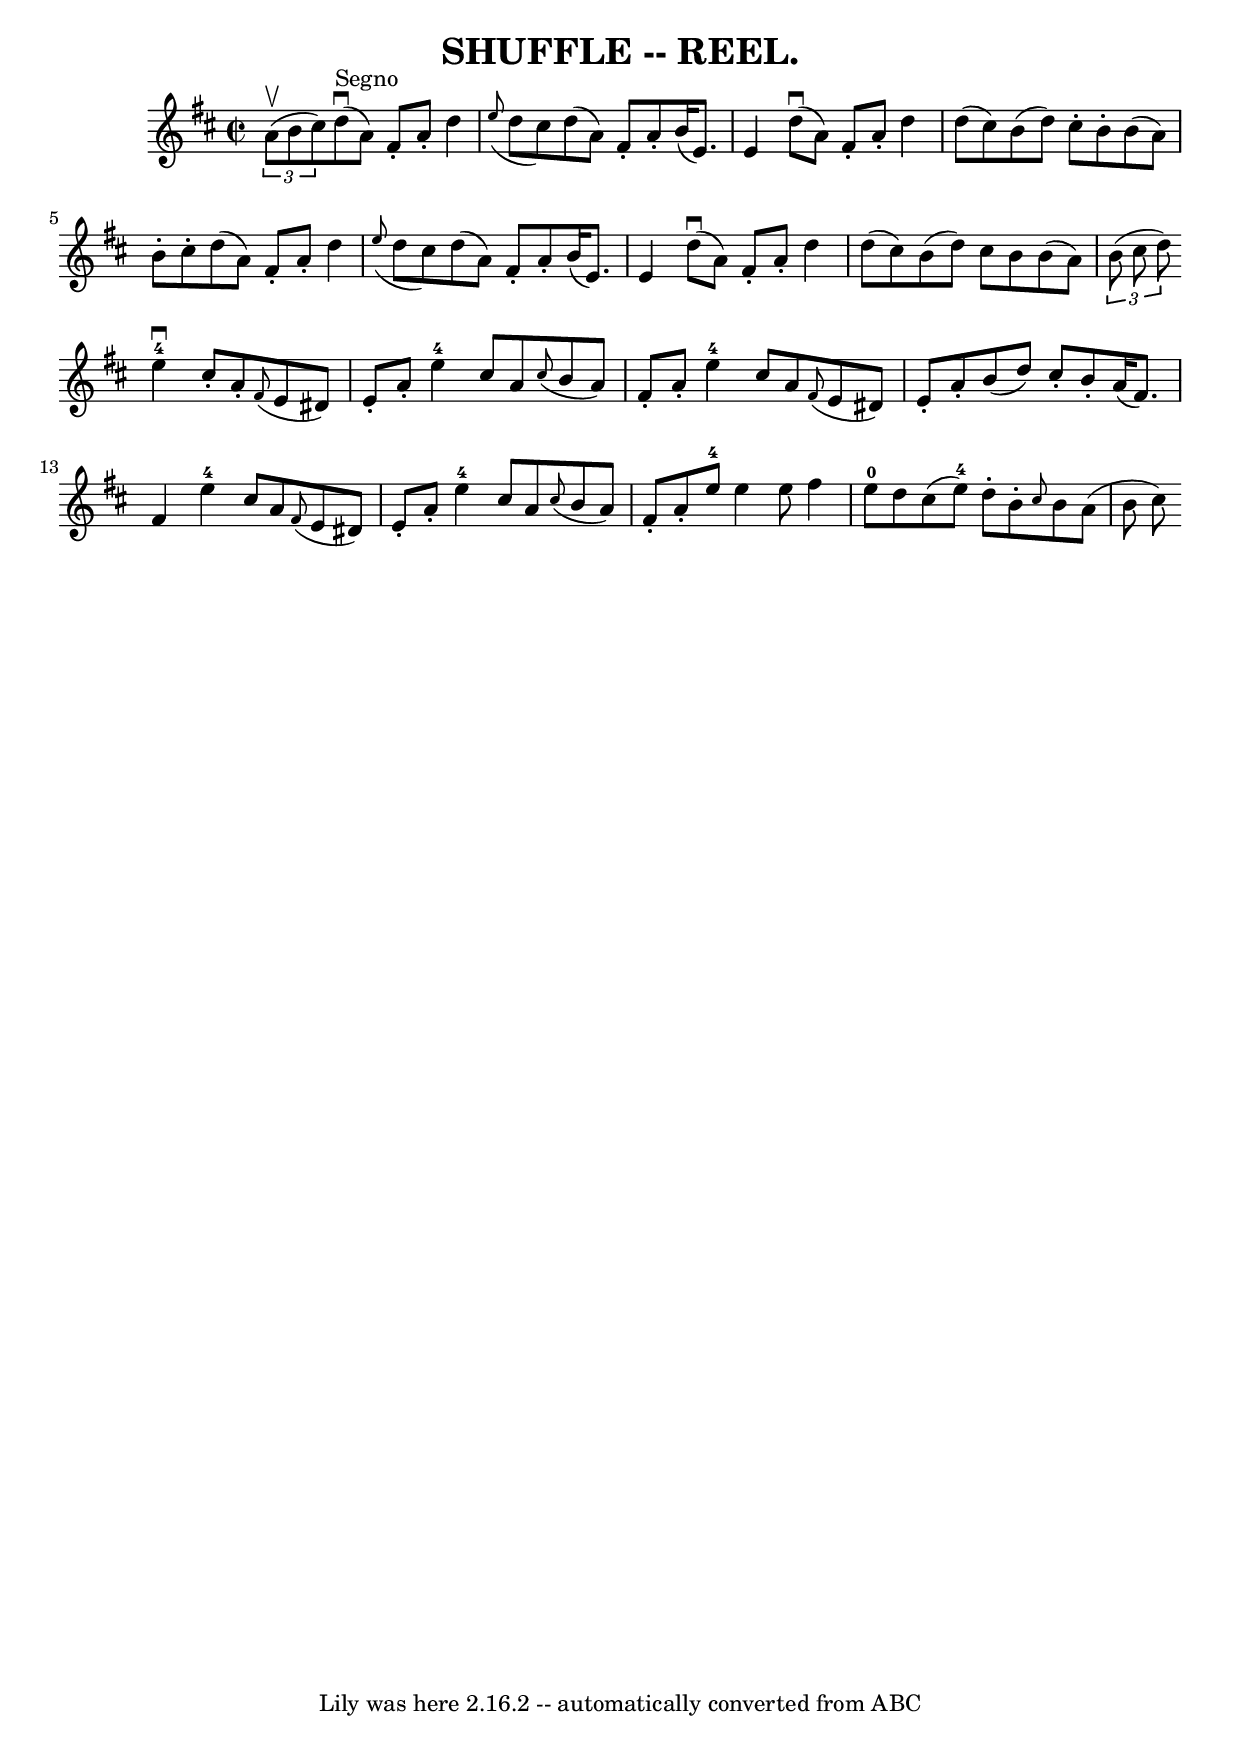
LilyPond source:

\version "2.16.2"
\include "Mammoth.ily"
\header {
  %% book = "Coles"
  crossRefNumber = "15"
  footnotes = ""
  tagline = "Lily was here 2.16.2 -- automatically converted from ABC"
  title = "SHUFFLE -- REEL."

}
voicedefault =  {


  \override Staff.TimeSignature #'style = #'C
  \time 2/2 
  \key d \major
  \times 2/3 { a'8 (^\upbow b'8 cis''8)  	     }     |
  d''8^"Segno"(^\downbow a'8) fis'8-. a'8-. d''4    
  \grace { e''8 ( 	 } d''8 cis''8)  |
  d''8 (a'8) fis'8-. a'8-. b'16 (e'8.) e'4  |
  d''8 (^\downbow a'8)      fis'8-. a'8-. d''4 d''8 (cis''8)  |
  b'8 (d''8)    cis''8-. b'8-. b'8 (a'8) b'8-. cis''8-.  |
  d''8 (
  a'8) fis'8-. a'8-. d''4    \grace { e''8 ( 				      } d''8 cis''8)  |
  d''8 (a'8) fis'8-. a'8-. b'16 (e'8.) e'4   |
  d''8 (^\downbow a'8) fis'8-. a'8-. d''4 d''8 (   cis''8)  |
  b'8 (d''8) cis''8 b'8 b'8 (a'8)   
  \times 2/3 { b'8 (cis''8 d''8)  	     } \bar " |." e''4-4^\downbow  
  cis''8-. a'8-.   \grace { fis'8 ( 			    } e'8 dis'8) e'8-. a'8-.  |
  e''4-4 cis''8 a'8    \grace { cis''8 ( 			      } b'8 a'8) fis'8-. a'8-.  |
  e''4-4 cis''8 a'8    \grace {    
    fis'8 (   } e'8 dis'8) e'8-. a'8-.  |
  b'8 (d''8)      cis''8-. b'8-. a'16 (fis'8.) fis'4   |
  e''4-4   
  cis''8 a'8    \grace { fis'8 ( 		       } e'8 dis'8) e'8-. a'8-.   |
  e''4-4 cis''8 a'8    \grace { cis''8 (
			      } b'8 a'8)    fis'8-. a'8-.  |
  e''8-4 e''4 e''8 fis''4 e''8-0 d''8  |
  cis''8 (e''8-4) d''8-. b'8-. \grace {   
    cis''8     } b'8 a'8 (b'8 cis''8)     \bar " |."   

}

\score{
  <<

    \context Staff="default"
    {
      \voicedefault 
      
    }

  >>
  \layout {
    
  }
  \midi {
  }

}
